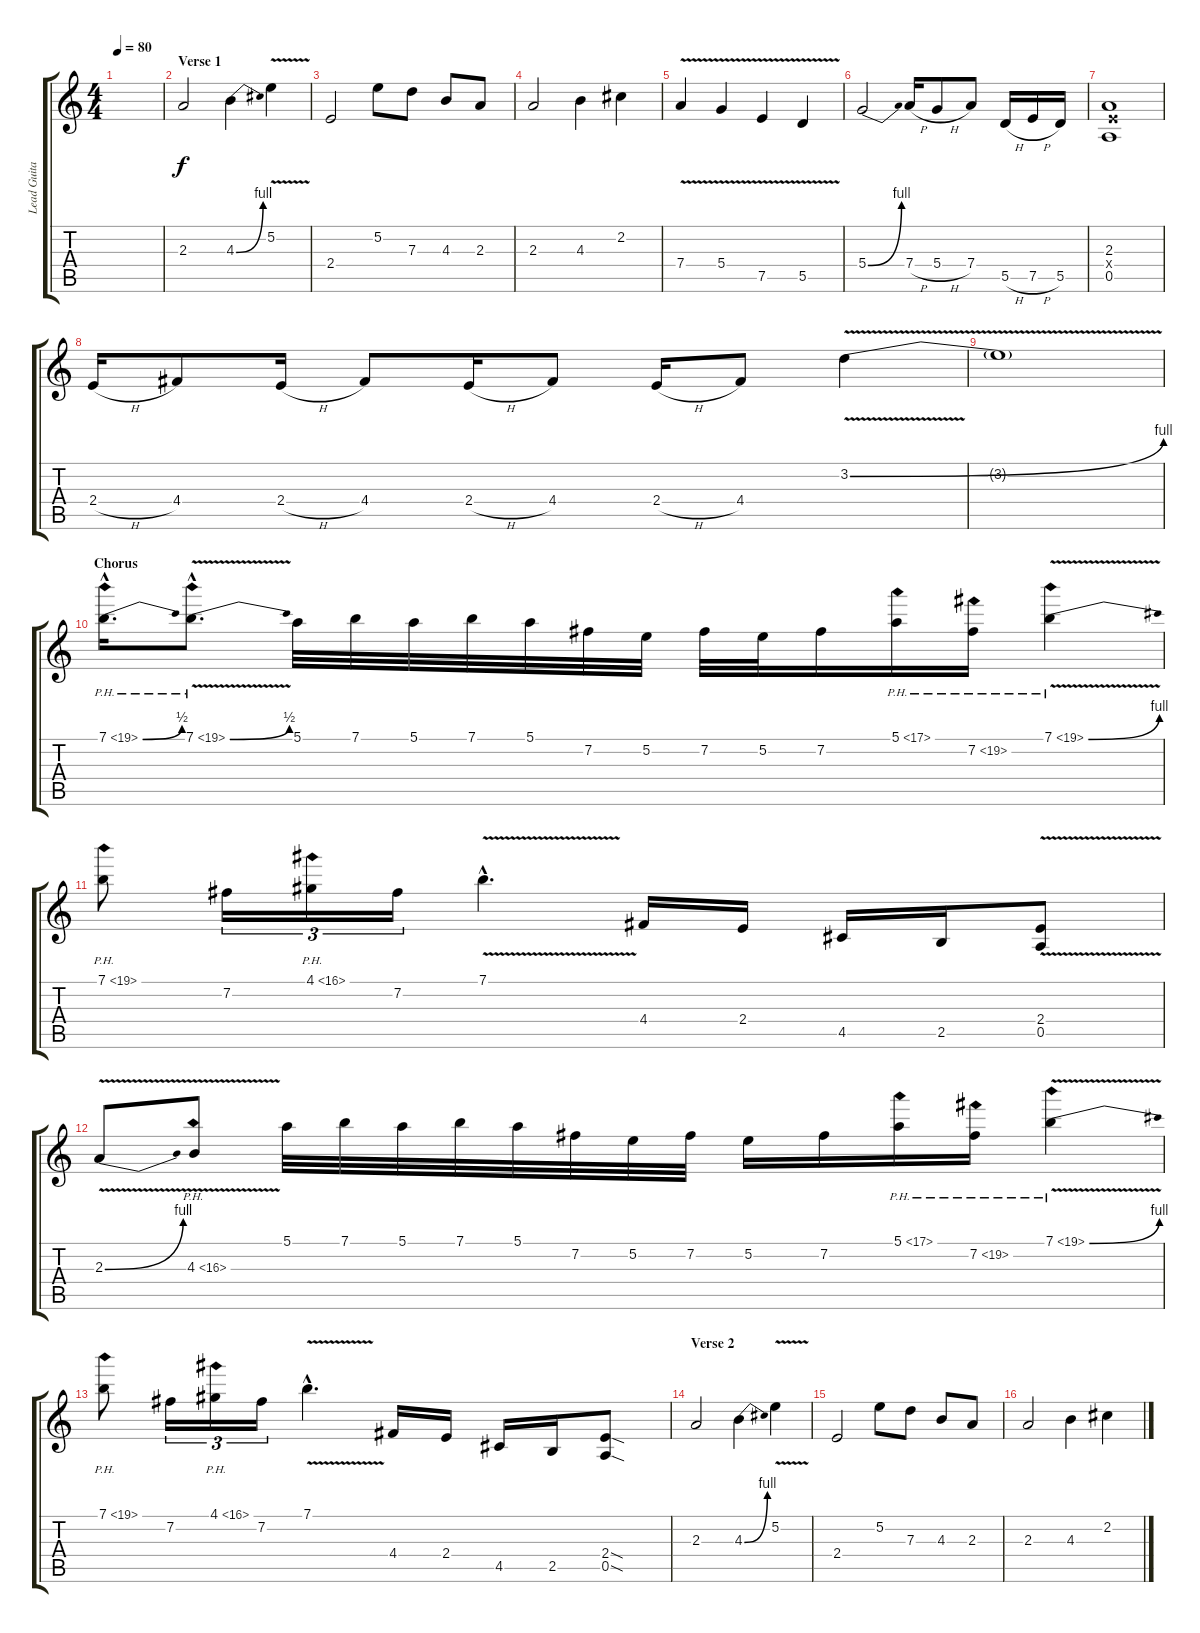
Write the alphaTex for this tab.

\track ("Lead Guitar" "Lead Guita") {instrument distortionguitar}
\staff {score tabs}
\tuning (E4 B3 G3 D3 A2 E2) {hide}
\ts (4 4)
\tempo 80
\clef g2
\ks c
|
\section ("" "Verse 1")
2.3.2 4.3{be (bend 0 0 60 4)}.4 5.2{v}.4 |
2.4.2 5.2.8 7.3.8 4.3.8 2.3.8 |
2.3.2 4.3.4 2.2.4 |
7.4{v}.4 5.4{v}.4 7.5{v}.4 5.5{v}.4 |
5.4{be (bend 0 0 60 4)}.2 7.4{h}.16 5.4{h}.8 7.4.8 5.5{h}.16 7.5{h}.16 5.5.16 |
(2.3 2.4{x} 0.5).1 |
2.4{h}.16 4.4.8 2.4{h}.16 4.4.8 2.4{h}.16 4.4.8 2.4{h}.16 4.4.8 3.2{be (bend 0 0 60 4) v}.4 |
3.2{t}.1 |
\section ("" "Chorus")
7.1{be (bend 0 0 60 2) ph 12 hac}.16{d} 7.1{be (bend 0 0 60 2) ph 12 v hac}.8{d} 5.1.32 7.1.32 5.1.32 7.1.32 5.1.32 7.2.32 5.2.32 7.2.32 5.2.32 7.2.16 5.1{ph 12}.16 7.2{ph 12}.16 7.1{be (bend 0 0 60 4) ph 12 v}.4 |
7.1{ph 12}.8 7.2.16{tu (3 2)} 4.1{ph 12}.16{tu (3 2)} 7.2.16{tu (3 2)} 7.1{v hac}.4{d} 4.4.16 2.4.16 4.5.16 2.5.16 (2.4{v} 0.5{v}).8 |
2.3{be (bend 0 0 60 4) v}.8 4.3{ph 12 v}.8 5.1.32 7.1.32 5.1.32 7.1.32 5.1.32 7.2.32 5.2.32 7.2.32 5.2.16 7.2.16 5.1{ph 12}.16 7.2{ph 12}.16 7.1{be (bend 0 0 60 4) ph 12 v}.4 |
7.1{ph 12}.8 7.2.16{tu (3 2)} 4.1{ph 12}.16{tu (3 2)} 7.2.16{tu (3 2)} 7.1{v hac}.4{d} 4.4.16 2.4.16 4.5.16 2.5.16 (2.4{sod} 0.5{sod}).8 |
\section ("" "Verse 2")
2.3.2 4.3{be (bend 0 0 60 4)}.4 5.2{v}.4 |
2.4.2 5.2.8 7.3.8 4.3.8 2.3.8 |
2.3.2 4.3.4 2.2.4
